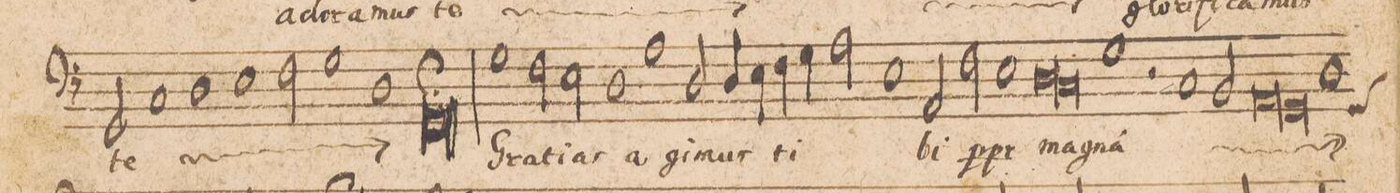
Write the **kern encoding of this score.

**kern	**text
*I"[BASSVS.]	*
*clefF4	*
*k[]	*
*met(c|)	*
*M2/1	*
2GG/	te
*	*ij
1C	glo-
1D\	-ri-
=33-	=33-
1E	-fi-
2F\	-ca-
=34-	=34-
1G	.
1D	-mus
=35-	=35-
0GG;	te
*	*Xij
=36-	=36-
1G	Gra-
2F\	-ti-
2E\	.
=37-	=37-
1D	-as
1A	a-
=38-	=38-
2D/	-gi-
4D/	-mus
4E\	.
4F\	ti-
4G\	.
2A\	.
=39-	=39-
1E	.
2AA/	-bi
2F\	p(rop-
=40-	=40-
1E	-ter)
*lig	*
1D	ma-
=41-	=41-
1C	.
*Xlig	*
1G	-gn(am)
=42-	=42-
*	*ij
2r	.
1C	p(rop-
2BB/	.
=43-	=43-
*lig	*
1AA	-ter)
1GG	.
*Xlig	*
=44-	=44-
*custos:GG	*
1D	ma-
*-	*-
